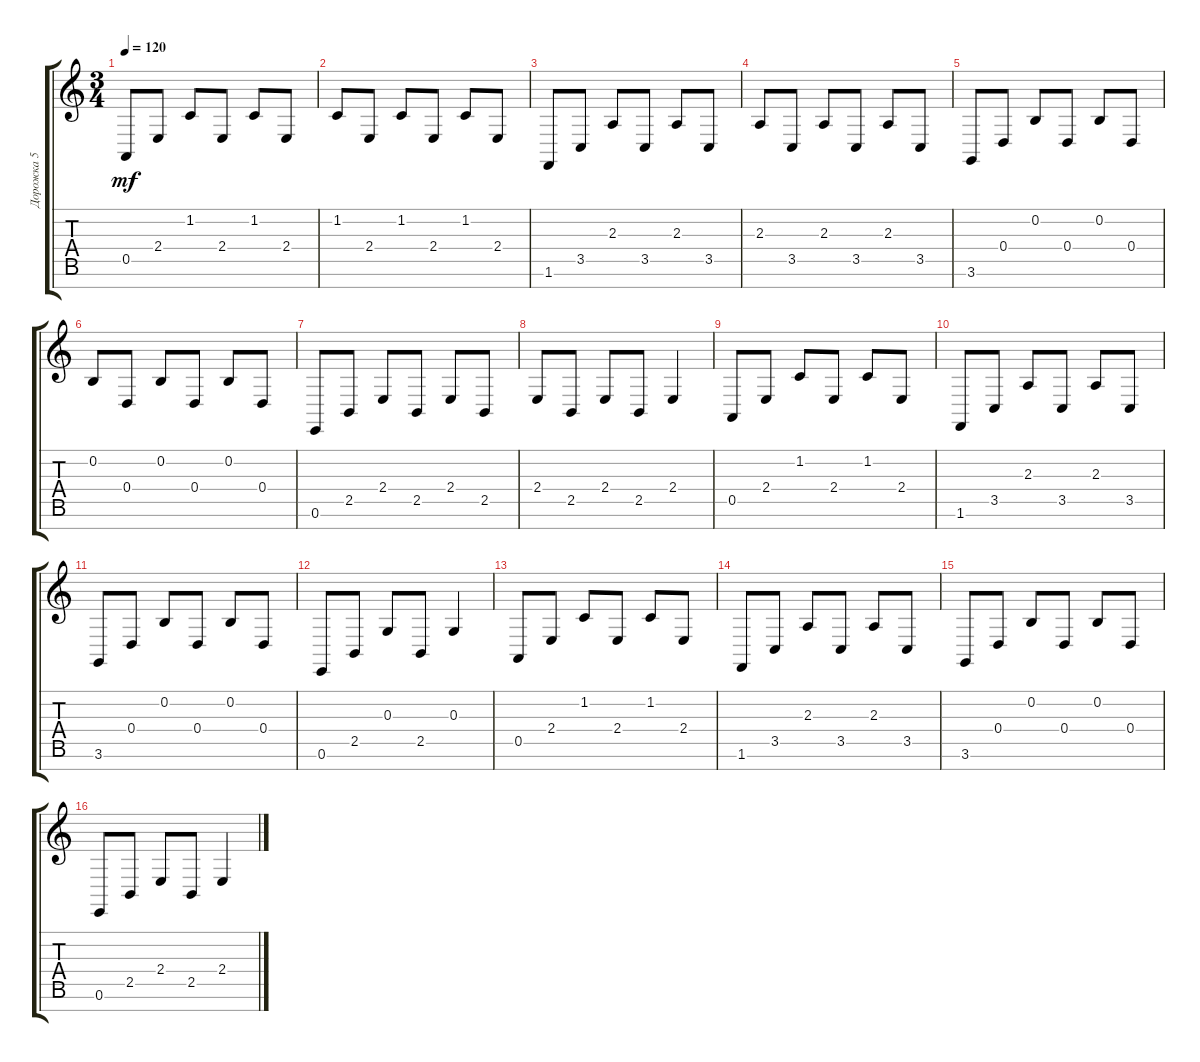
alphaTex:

\track ("Дорожка 5" "Дорожка 5") {instrument acousticgrandpiano}
\staff {score tabs}
\tuning (E4 B3 G3 D3 A2 E2 B1) {hide}
\ts (3 4)
\tempo 120
\clef g2
\ks c
0.5.8{dy mf} 2.4.8 1.2.8 2.4.8 1.2.8 2.4.8 |
1.2.8 2.4.8 1.2.8 2.4.8 1.2.8 2.4.8 |
1.6.8 3.5.8 2.3.8 3.5.8 2.3.8 3.5.8 |
2.3.8 3.5.8 2.3.8 3.5.8 2.3.8 3.5.8 |
3.6.8 0.4.8 0.2.8 0.4.8 0.2.8 0.4.8 |
0.2.8 0.4.8 0.2.8 0.4.8 0.2.8 0.4.8 |
0.6.8 2.5.8 2.4.8 2.5.8 2.4.8 2.5.8 |
2.4.8 2.5.8 2.4.8 2.5.8 2.4.4 |
0.5.8 2.4.8 1.2.8 2.4.8 1.2.8 2.4.8 |
1.6.8 3.5.8 2.3.8 3.5.8 2.3.8 3.5.8 |
3.6.8 0.4.8 0.2.8 0.4.8 0.2.8 0.4.8 |
0.6.8 2.5.8 0.3.8 2.5.8 0.3.4 |
0.5.8 2.4.8 1.2.8 2.4.8 1.2.8 2.4.8 |
1.6.8 3.5.8 2.3.8 3.5.8 2.3.8 3.5.8 |
3.6.8 0.4.8 0.2.8 0.4.8 0.2.8 0.4.8 |
0.6.8 2.5.8 2.4.8 2.5.8 2.4.4
